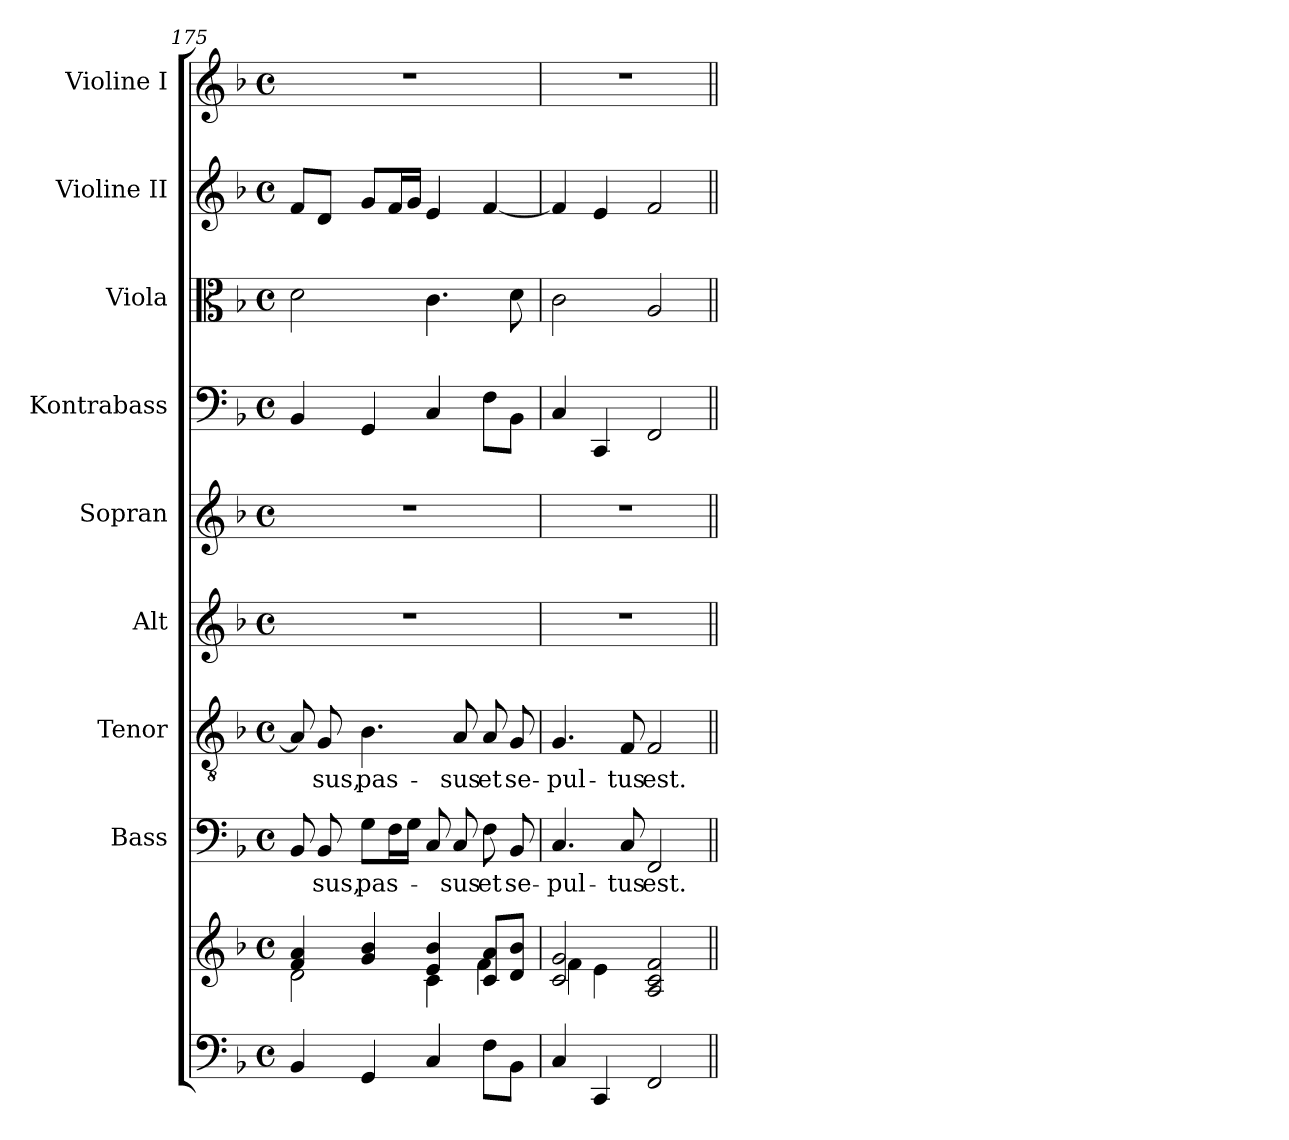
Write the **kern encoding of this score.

**kern	**kern	**kern	**text	**kern	**text	**kern	**kern	**kern	**kern	**kern	**kern
*part9	*part9	*part8	*part8	*part7	*part7	*part6	*part5	*part4	*part3	*part2	*part1
*staff10	*staff9	*staff8	*staff8	*staff7	*staff7	*staff6	*staff5	*staff4	*staff3	*staff2	*staff1
*	*	*I"Bass	*	*I"Tenor	*	*I"Alt	*I"Sopran	*I"Kontrabass	*I"Viola	*I"Violine II	*I"Violine I
*	*	*I'B.	*	*I'T.	*	*I'A.	*I'S.	*I'Kb.	*I'Vla.	*I'Vl. II	*I'Vl. I
!!LO:PB:g=z
*clefF4	*clefG2	*clefF4	*	*clefGv2	*	*clefG2	*clefG2	*clefF4	*clefC3	*clefG2	*clefG2
*	*	*	*	*	*	*	*	*ITrd7c12	*	*	*
*k[b-]	*k[b-]	*k[b-]	*	*k[b-]	*	*k[b-]	*k[b-]	*k[b-]	*k[b-]	*k[b-]	*k[b-]
*F:	*F:	*F:	*	*F:	*	*F:	*F:	*F:	*F:	*F:	*F:
*M4/4	*M4/4	*M4/4	*	*M4/4	*	*M4/4	*M4/4	*M4/4	*M4/4	*M4/4	*M4/4
*met(c)	*met(c)	*met(c)	*	*met(c)	*	*met(c)	*met(c)	*met(c)	*met(c)	*met(c)	*met(c)
=175	=175	=175	=175	=175	=175	=175	=175	=175	=175	=175	=175
*	*^	*	*	*	*	*	*	*	*	*	*
4BB-/	4f/ 4a/	2d\	8BB-/	.	8A/]	.	1r	1r	4BBB-/	2d\	8f/L	1r
!	!	!	!	!LO:LY:b	!	!LO:LY:b	!	!	!	!	!	!
.	.	.	8BB-/	-sus,	8G/	-sus,	.	.	.	.	8d/J	.
!	!	!	!	!LO:LY:b	!	!LO:LY:b	!	!	!	!	!	!
4GG/	4g/ 4b-/	.	8G\L	pas-	4.B-\	pas-	.	.	4GGG/	.	8g/L	.
.	.	.	16F\L	.	.	.	.	.	.	.	16f/L	.
.	.	.	16G\JJ	.	.	.	.	.	.	.	16g/JJ	.
4C/	4e/ 4b-/	4c\	8C/	.	.	.	.	.	4CC/	4.c\	4e/	.
!	!	!	!	!LO:LY:b	!	!LO:LY:b	!	!	!	!	!	!
.	.	.	8C/	-sus	8A/	-sus	.	.	.	.	.	.
!	!	!	!	!LO:LY:b	!	!LO:LY:b	!	!	!	!	!	!
8F\L	8c/ 8a/L	4f\	8F\	et	8A/	et	.	.	8FF\L	.	[4f/	.
!	!	!	!	!LO:LY:b	!	!LO:LY:b	!	!	!	!	!	!
8BB-\J	8d/ 8b-/J	.	8BB-/	se-	8G/	se-	.	.	8BBB-\J	8d\	.	.
=176	=176	=176	=176	=176	=176	=176	=176	=176	=176	=176	=176	=176
!	!	!	!	!LO:LY:b	!	!LO:LY:b	!	!	!	!	!	!
4C/	2c/ 2g/	4f\	4.C/	-pul-	4.G/	-pul-	1r	1r	4CC/	2c\	4f/]	1r
4CC/	.	4e\	.	.	.	.	.	.	4CCC/	.	4e/	.
!	!	!	!	!LO:LY:b	!	!LO:LY:b	!	!	!	!	!	!
.	.	.	8C/	-tus	8F/	-tus	.	.	.	.	.	.
!	!	!	!	!LO:LY:b	!	!LO:LY:b	!	!	!	!	!	!
2FF/	2A/ 2c/ 2f/	2ryy	2FF/	est.	2F/	est.	.	.	2FFF/	2A/	2f/	.
*	*v	*v	*	*	*	*	*	*	*	*	*	*
=||	=||	=||	=||	=||	=||	=||	=||	=||	=||	=||	=||
*-	*-	*-	*-	*-	*-	*-	*-	*-	*-	*-	*-
